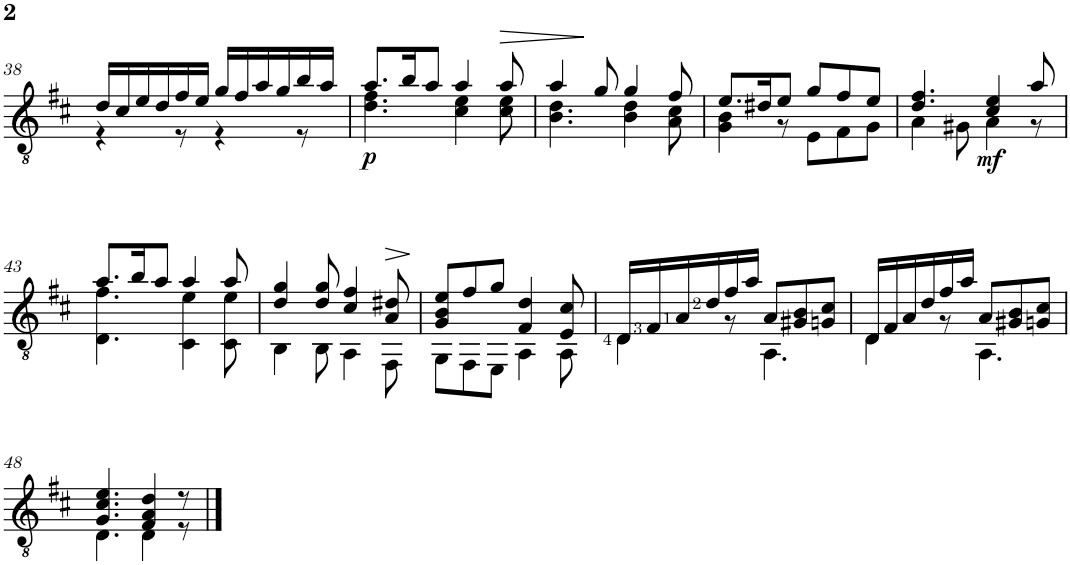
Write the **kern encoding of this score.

**kern	**dynam
*part1	*part1
*staff1	*staff1
*I"Classical Guitar	*
*I'Guit.	*
!!LO:PB:g=z
*clefGv2	*
*k[f#c#]	*
*D:	*
*M6/8	*
=38	=38
*^	*
16d/LL	4r	.
16c#/	.	.
16e/	.	.
16d/	.	.
16f#/	8r	.
16e/JJ	.	.
16g/LL	4r	.
16f#/	.	.
16a/	.	.
16g/	.	.
16b/	8r	.
16a/JJ	.	.
=39	=39	=39
!	!	!LO:DY:b
8.a/L	4.d\ 4.f#\	p
16b/K	.	.
8a/J	.	.
4a/	4c#\ 4e\	.
!	!	!LO:HP:b
8a/	8c#\ 8e\	>
=40	=40	=40
4a/	4.B\ 4.d\	.
8g/	.	]
4g/	4B\ 4d\	.
8f#/	8A\ 8c#\	.
=41	=41	=41
8.e/L	4G\ 4B\	.
16d#X/K	.	.
8e/J	8r	.
8g/L	8E\L	.
8f#/	8F#\	.
8e/J	8G\J	.
=42	=42	=42
4.d/ 4.f#/	4A\	.
.	8G#X\	.
!	!	!LO:DY:b
4c#/ 4e/	4A\	mf
8a/	8r	.
!!LO:LB:g=z	!!
=43	=43	=43
8.a/L	4.D\ 4.f#\	.
16b/K	.	.
8a/J	.	.
4a/	4C#\ 4e\	.
8a/	8C#\ 8e\	.
=44	=44	=44
4d/ 4g/	4BB\	.
8d/ 8g/	8BB\	.
4c#/ 4f#/	4AA\	.
!	!	!LO:HP:b
8A/ 8d#X/	8FF#\	>
*v	*v	*
.	]
=45	=45
*^	*
8G/ 8B/ 8e/L	8GG\L	.
8f#/	8FF#\	.
8g/J	8EE\J	.
4F#/ 4d/	4AA\	.
8E/ 8c#/	8AA\	.
=46	=46	=46
16D/LL	4D\	.
16F#/	.	.
16A/	.	.
16d/	.	.
16f#/	8r	.
16a/JJ	.	.
8A/L	4.AA\	.
8G#X/ 8B/	.	.
8Gn/ 8c#/J	.	.
=47	=47	=47
16D/LL	4D\	.
16F#/	.	.
16A/	.	.
16d/	.	.
16f#/	8r	.
16a/JJ	.	.
8A/L	4.AA\	.
8G#X/ 8B/	.	.
8Gn/ 8c#/J	.	.
!!LO:LB:g=z	!!
=48	=48	=48
4.G/ 4.c#/ 4.e/	4.D\	.
4F#/ 4A/ 4d/	4D\	.
8r	8r	.
*v	*v	*
==	==
*-	*-
